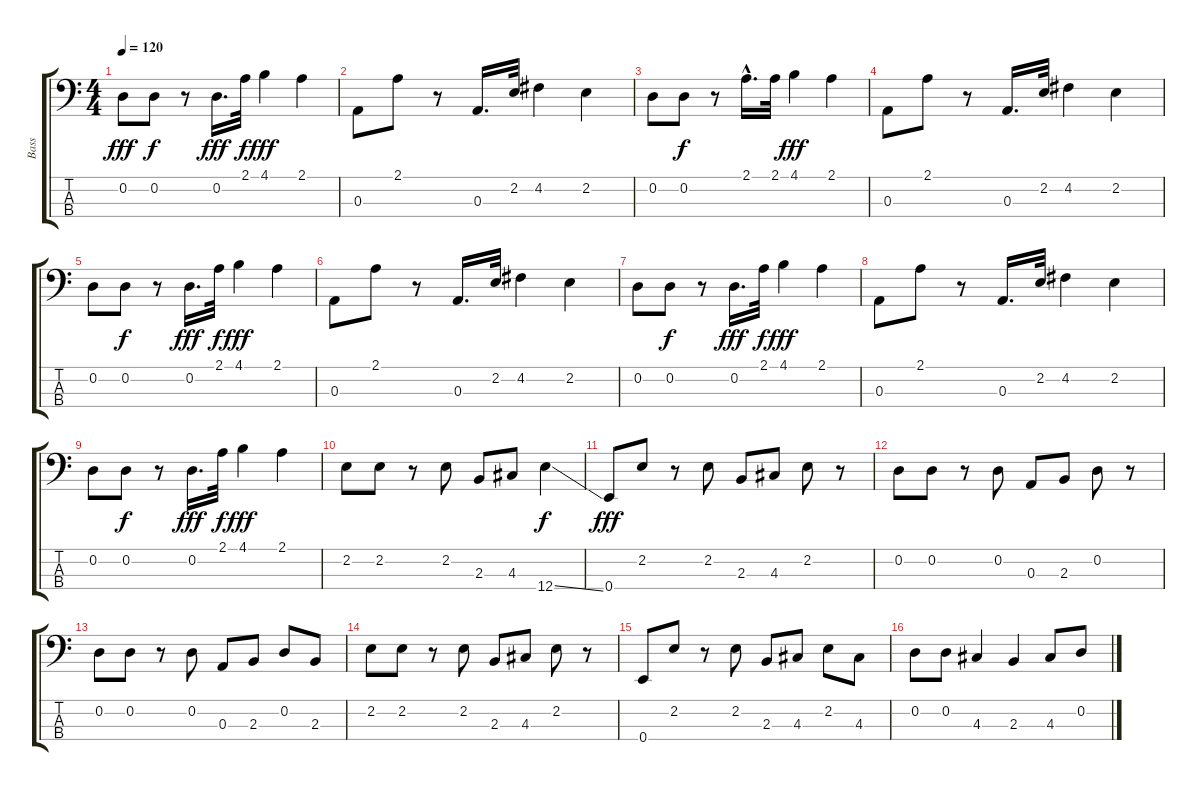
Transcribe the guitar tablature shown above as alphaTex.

\track ("Bass" "Bass") {instrument electricbassfinger}
\staff {score tabs}
\tuning (G2 D2 A1 E1) {hide}
\ts (4 4)
\tempo 120
\clef f4
\ks c
0.2.8{dy fff} 0.2.8{dy f} r.8 0.2.16{d dy fff} 2.1.32{dy f} 4.1.4{dy fff} 2.1.4 |
0.3.8 2.1.8 r.8 0.3.16{d} 2.2.32 4.2.4 2.2.4 |
0.2.8 0.2.8{dy f} r.8 2.1{hac}.16{d} 2.1.32 4.1.4{dy fff} 2.1.4 |
0.3.8 2.1.8 r.8 0.3.16{d} 2.2.32 4.2.4 2.2.4 |
0.2.8 0.2.8{dy f} r.8 0.2.16{d dy fff} 2.1.32{dy f} 4.1.4{dy fff} 2.1.4 |
0.3.8 2.1.8 r.8 0.3.16{d} 2.2.32 4.2.4 2.2.4 |
0.2.8 0.2.8{dy f} r.8 0.2.16{d dy fff} 2.1.32{dy f} 4.1.4{dy fff} 2.1.4 |
0.3.8 2.1.8 r.8 0.3.16{d} 2.2.32 4.2.4 2.2.4 |
0.2.8 0.2.8{dy f} r.8 0.2.16{d dy fff} 2.1.32{dy f} 4.1.4{dy fff} 2.1.4 |
2.2.8 2.2.8 r.8 2.2.8 2.3.8 4.3.8 12.4{ss}.4{dy f} |
0.4.8{dy fff} 2.2.8 r.8 2.2.8 2.3.8 4.3.8 2.2.8 r.8 |
0.2.8 0.2.8 r.8 0.2.8 0.3.8 2.3.8 0.2.8 r.8 |
0.2.8 0.2.8 r.8 0.2.8 0.3.8 2.3.8 0.2.8 2.3.8 |
2.2.8 2.2.8 r.8 2.2.8 2.3.8 4.3.8 2.2.8 r.8 |
0.4.8 2.2.8 r.8 2.2.8 2.3.8 4.3.8 2.2.8 4.3.8 |
0.2.8 0.2.8 4.3.4 2.3.4 4.3.8 0.2.8
